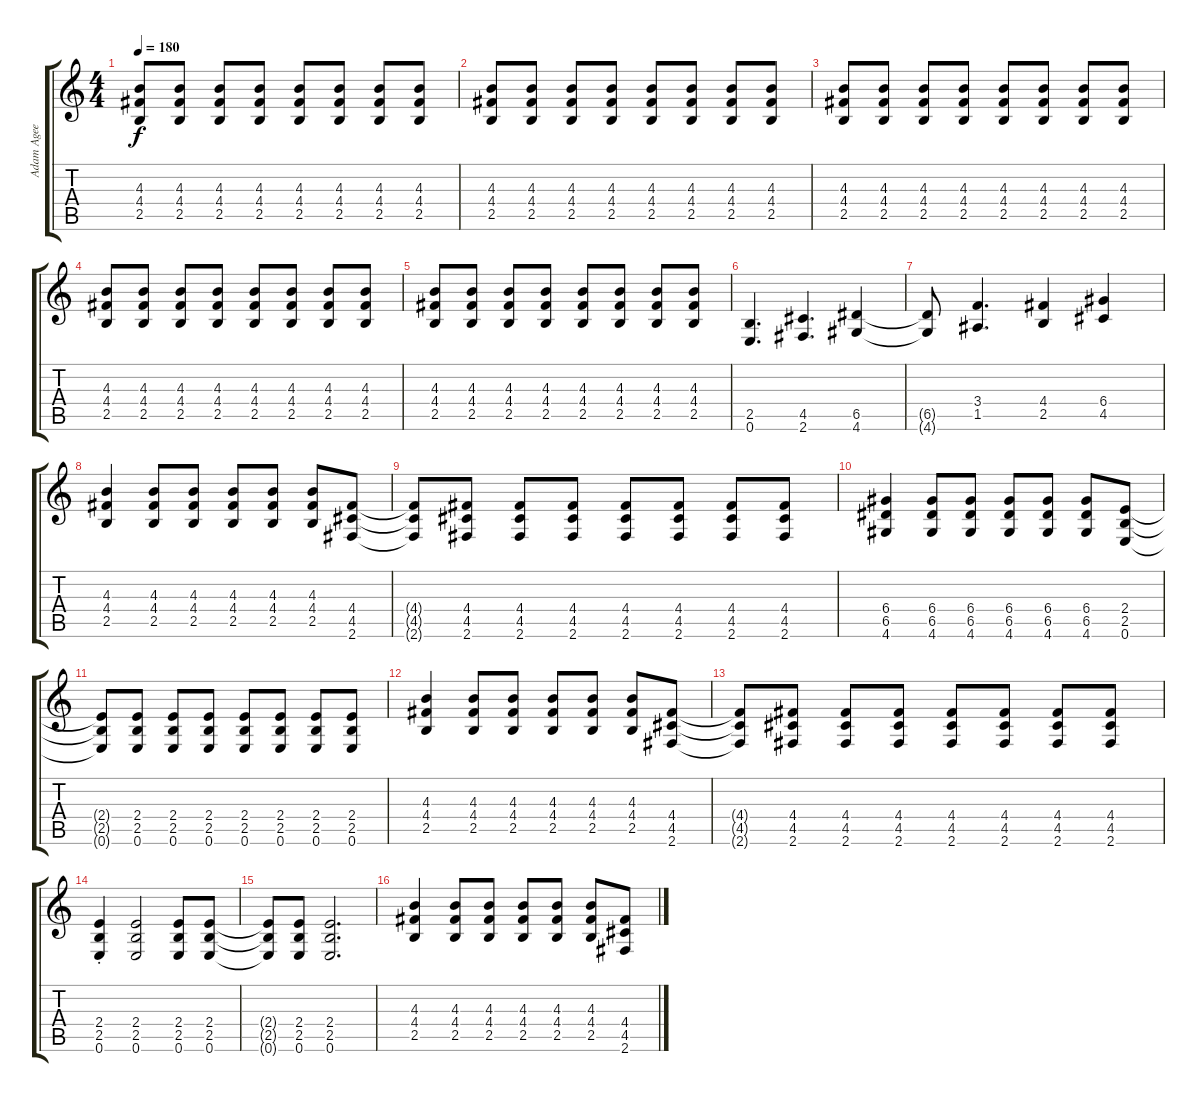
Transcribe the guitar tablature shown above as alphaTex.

\track ("Adam Agee" "Adam Agee") {instrument distortionguitar}
\staff {score tabs}
\tuning (E4 B3 G3 D3 A2 E2) {hide}
\ts (4 4)
\tempo 180
\clef g2
\ks c
(4.3 4.4 2.5).8{dy f} (4.3 4.4 2.5).8 (4.3 4.4 2.5).8 (4.3 4.4 2.5).8 (4.3 4.4 2.5).8 (4.3 4.4 2.5).8 (4.3 4.4 2.5).8 (4.3 4.4 2.5).8 |
(4.3 4.4 2.5).8 (4.3 4.4 2.5).8 (4.3 4.4 2.5).8 (4.3 4.4 2.5).8 (4.3 4.4 2.5).8 (4.3 4.4 2.5).8 (4.3 4.4 2.5).8 (4.3 4.4 2.5).8 |
(4.3 4.4 2.5).8 (4.3 4.4 2.5).8 (4.3 4.4 2.5).8 (4.3 4.4 2.5).8 (4.3 4.4 2.5).8 (4.3 4.4 2.5).8 (4.3 4.4 2.5).8 (4.3 4.4 2.5).8 |
(4.3 4.4 2.5).8 (4.3 4.4 2.5).8 (4.3 4.4 2.5).8 (4.3 4.4 2.5).8 (4.3 4.4 2.5).8 (4.3 4.4 2.5).8 (4.3 4.4 2.5).8 (4.3 4.4 2.5).8 |
(4.3 4.4 2.5).8 (4.3 4.4 2.5).8 (4.3 4.4 2.5).8 (4.3 4.4 2.5).8 (4.3 4.4 2.5).8 (4.3 4.4 2.5).8 (4.3 4.4 2.5).8 (4.3 4.4 2.5).8 |
(2.5 0.6).4{d} (4.5 2.6).4{d} (6.5 4.6).4 |
(6.5{t} 4.6{t}).8 (3.4 1.5).4{d} (4.4 2.5).4 (6.4 4.5).4 |
(4.3 4.4 2.5).4 (4.3 4.4 2.5).8 (4.3 4.4 2.5).8 (4.3 4.4 2.5).8 (4.3 4.4 2.5).8 (4.3 4.4 2.5).8 (4.4 4.5 2.6).8 |
(4.4{t} 4.5{t} 2.6{t}).8 (4.4 4.5 2.6).8 (4.4 4.5 2.6).8 (4.4 4.5 2.6).8 (4.4 4.5 2.6).8 (4.4 4.5 2.6).8 (4.4 4.5 2.6).8 (4.4 4.5 2.6).8 |
(6.4 6.5 4.6).4 (6.4 6.5 4.6).8 (6.4 6.5 4.6).8 (6.4 6.5 4.6).8 (6.4 6.5 4.6).8 (6.4 6.5 4.6).8 (2.4 2.5 0.6).8 |
(2.4{t} 2.5{t} 0.6{t}).8 (2.4 2.5 0.6).8 (2.4 2.5 0.6).8 (2.4 2.5 0.6).8 (2.4 2.5 0.6).8 (2.4 2.5 0.6).8 (2.4 2.5 0.6).8 (2.4 2.5 0.6).8 |
(4.3 4.4 2.5).4 (4.3 4.4 2.5).8 (4.3 4.4 2.5).8 (4.3 4.4 2.5).8 (4.3 4.4 2.5).8 (4.3 4.4 2.5).8 (4.4 4.5 2.6).8 |
(4.4{t} 4.5{t} 2.6{t}).8 (4.4 4.5 2.6).8 (4.4 4.5 2.6).8 (4.4 4.5 2.6).8 (4.4 4.5 2.6).8 (4.4 4.5 2.6).8 (4.4 4.5 2.6).8 (4.4 4.5 2.6).8 |
(2.4{st} 2.5{st} 0.6{st}).4 (2.4 2.5 0.6).2 (2.4 2.5 0.6).8 (2.4 2.5 0.6).8 |
(2.4{t} 2.5{t} 0.6{t}).8 (2.4 2.5 0.6).8 (2.4 2.5 0.6).2{d} |
(4.3 4.4 2.5).4 (4.3 4.4 2.5).8 (4.3 4.4 2.5).8 (4.3 4.4 2.5).8 (4.3 4.4 2.5).8 (4.3 4.4 2.5).8 (4.4 4.5 2.6).8
